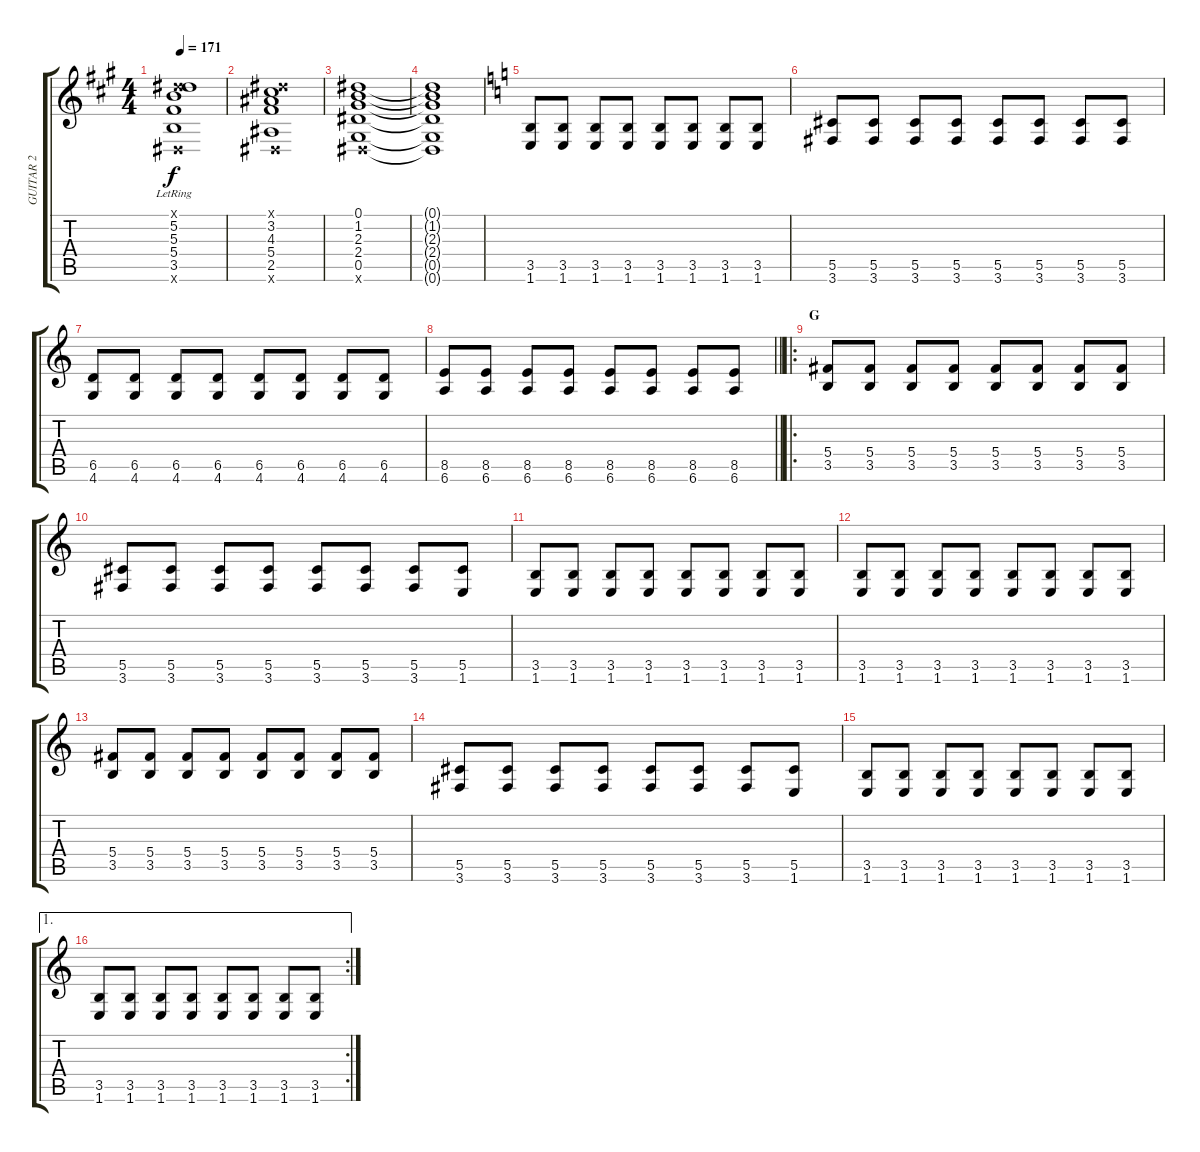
\track ("GUITAR 2" "GUITAR 2") {instrument distortionguitar}
\staff {score tabs}
\tuning (Eb4 Bb3 Gb3 Db3 Ab2 Eb2) {hide}
\ts (4 4)
\tempo 171
\clef g2
\ks a
(0.1{x} 5.2{lr} 5.3{lr} 5.4{lr} 3.5{lr} 0.6{x}).1{dy f} |
(0.1{x} 3.2 4.3 5.4 2.5 0.6{x}).1 |
(0.1 1.2 2.3 2.4 0.5 0.6{x}).1 |
(0.1{t} 1.2{t} 2.3{t} 2.4{t} 0.5{t} 0.6{t}).1 |
\ks c
(3.5 1.6).8 (3.5 1.6).8 (3.5 1.6).8 (3.5 1.6).8 (3.5 1.6).8 (3.5 1.6).8 (3.5 1.6).8 (3.5 1.6).8 |
(5.5 3.6).8 (5.5 3.6).8 (5.5 3.6).8 (5.5 3.6).8 (5.5 3.6).8 (5.5 3.6).8 (5.5 3.6).8 (5.5 3.6).8 |
(6.5 4.6).8 (6.5 4.6).8 (6.5 4.6).8 (6.5 4.6).8 (6.5 4.6).8 (6.5 4.6).8 (6.5 4.6).8 (6.5 4.6).8 |
\barLineRight lightlight
(8.5 6.6).8 (8.5 6.6).8 (8.5 6.6).8 (8.5 6.6).8 (8.5 6.6).8 (8.5 6.6).8 (8.5 6.6).8 (8.5 6.6).8 |
\ro
\section ("" "G")
(5.4 3.5).8 (5.4 3.5).8 (5.4 3.5).8 (5.4 3.5).8 (5.4 3.5).8 (5.4 3.5).8 (5.4 3.5).8 (5.4 3.5).8 |
(5.5 3.6).8 (5.5 3.6).8 (5.5 3.6).8 (5.5 3.6).8 (5.5 3.6).8 (5.5 3.6).8 (5.5 3.6).8 (5.5 1.6).8 |
(3.5 1.6).8 (3.5 1.6).8 (3.5 1.6).8 (3.5 1.6).8 (3.5 1.6).8 (3.5 1.6).8 (3.5 1.6).8 (3.5 1.6).8 |
(3.5 1.6).8 (3.5 1.6).8 (3.5 1.6).8 (3.5 1.6).8 (3.5 1.6).8 (3.5 1.6).8 (3.5 1.6).8 (3.5 1.6).8 |
(5.4 3.5).8 (5.4 3.5).8 (5.4 3.5).8 (5.4 3.5).8 (5.4 3.5).8 (5.4 3.5).8 (5.4 3.5).8 (5.4 3.5).8 |
(5.5 3.6).8 (5.5 3.6).8 (5.5 3.6).8 (5.5 3.6).8 (5.5 3.6).8 (5.5 3.6).8 (5.5 3.6).8 (5.5 1.6).8 |
(3.5 1.6).8 (3.5 1.6).8 (3.5 1.6).8 (3.5 1.6).8 (3.5 1.6).8 (3.5 1.6).8 (3.5 1.6).8 (3.5 1.6).8 |
\ae 1
\rc 2
(3.5 1.6).8 (3.5 1.6).8 (3.5 1.6).8 (3.5 1.6).8 (3.5 1.6).8 (3.5 1.6).8 (3.5 1.6).8 (3.5 1.6).8
